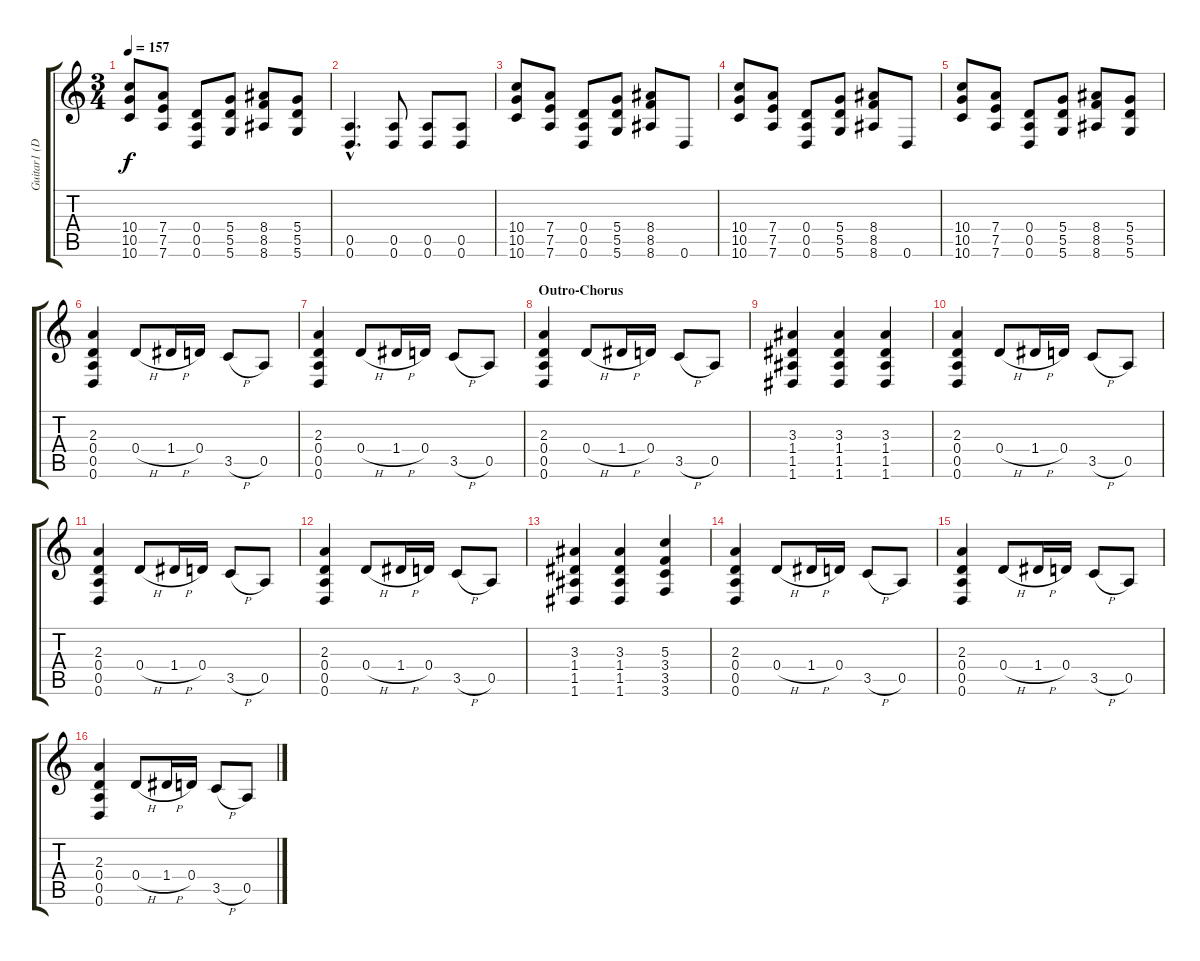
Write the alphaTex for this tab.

\track ("Guitar1 (Double)" "Guitar1 (D") {instrument distortionguitar}
\staff {score tabs}
\tuning (E4 B3 G3 D3 A2 D2) {hide}
\ts (3 4)
\tempo 157
\clef g2
\ks c
(10.4 10.5 10.6).8{dy f instrument distortionguitar} (7.4 7.5 7.6).8 (0.4 0.5 0.6).8 (5.4 5.5 5.6).8 (8.4 8.5 8.6).8 (5.4 5.5 5.6).8 |
(0.5{hac} 0.6{hac}).4{d instrument electricguitarmuted} (0.5 0.6).8 (0.5 0.6).8 (0.5 0.6).8 |
(10.4 10.5 10.6).8{instrument distortionguitar} (7.4 7.5 7.6).8 (0.4 0.5 0.6).8 (5.4 5.5 5.6).8 (8.4 8.5 8.6).8 0.6.8 |
(10.4 10.5 10.6).8 (7.4 7.5 7.6).8 (0.4 0.5 0.6).8 (5.4 5.5 5.6).8 (8.4 8.5 8.6).8 0.6.8 |
(10.4 10.5 10.6).8 (7.4 7.5 7.6).8 (0.4 0.5 0.6).8 (5.4 5.5 5.6).8 (8.4 8.5 8.6).8 (5.4 5.5 5.6).8 |
(2.3 0.4 0.5 0.6).4 0.4{h}.8 1.4{h}.16 0.4.16 3.5{h}.8 0.5.8 |
(2.3 0.4 0.5 0.6).4 0.4{h}.8 1.4{h}.16 0.4.16 3.5{h}.8 0.5.8 |
\section ("" "Outro-Chorus")
(2.3 0.4 0.5 0.6).4 0.4{h}.8 1.4{h}.16 0.4.16 3.5{h}.8 0.5.8 |
(3.3 1.4 1.5 1.6).4 (3.3 1.4 1.5 1.6).4 (3.3 1.4 1.5 1.6).4 |
(2.3 0.4 0.5 0.6).4 0.4{h}.8 1.4{h}.16 0.4.16 3.5{h}.8 0.5.8 |
(2.3 0.4 0.5 0.6).4 0.4{h}.8 1.4{h}.16 0.4.16 3.5{h}.8 0.5.8 |
(2.3 0.4 0.5 0.6).4 0.4{h}.8 1.4{h}.16 0.4.16 3.5{h}.8 0.5.8 |
(3.3 1.4 1.5 1.6).4 (3.3 1.4 1.5 1.6).4 (5.3 3.4 3.5 3.6).4 |
(2.3 0.4 0.5 0.6).4 0.4{h}.8 1.4{h}.16 0.4.16 3.5{h}.8 0.5.8 |
(2.3 0.4 0.5 0.6).4 0.4{h}.8 1.4{h}.16 0.4.16 3.5{h}.8 0.5.8 |
(2.3 0.4 0.5 0.6).4 0.4{h}.8 1.4{h}.16 0.4.16 3.5{h}.8 0.5.8
